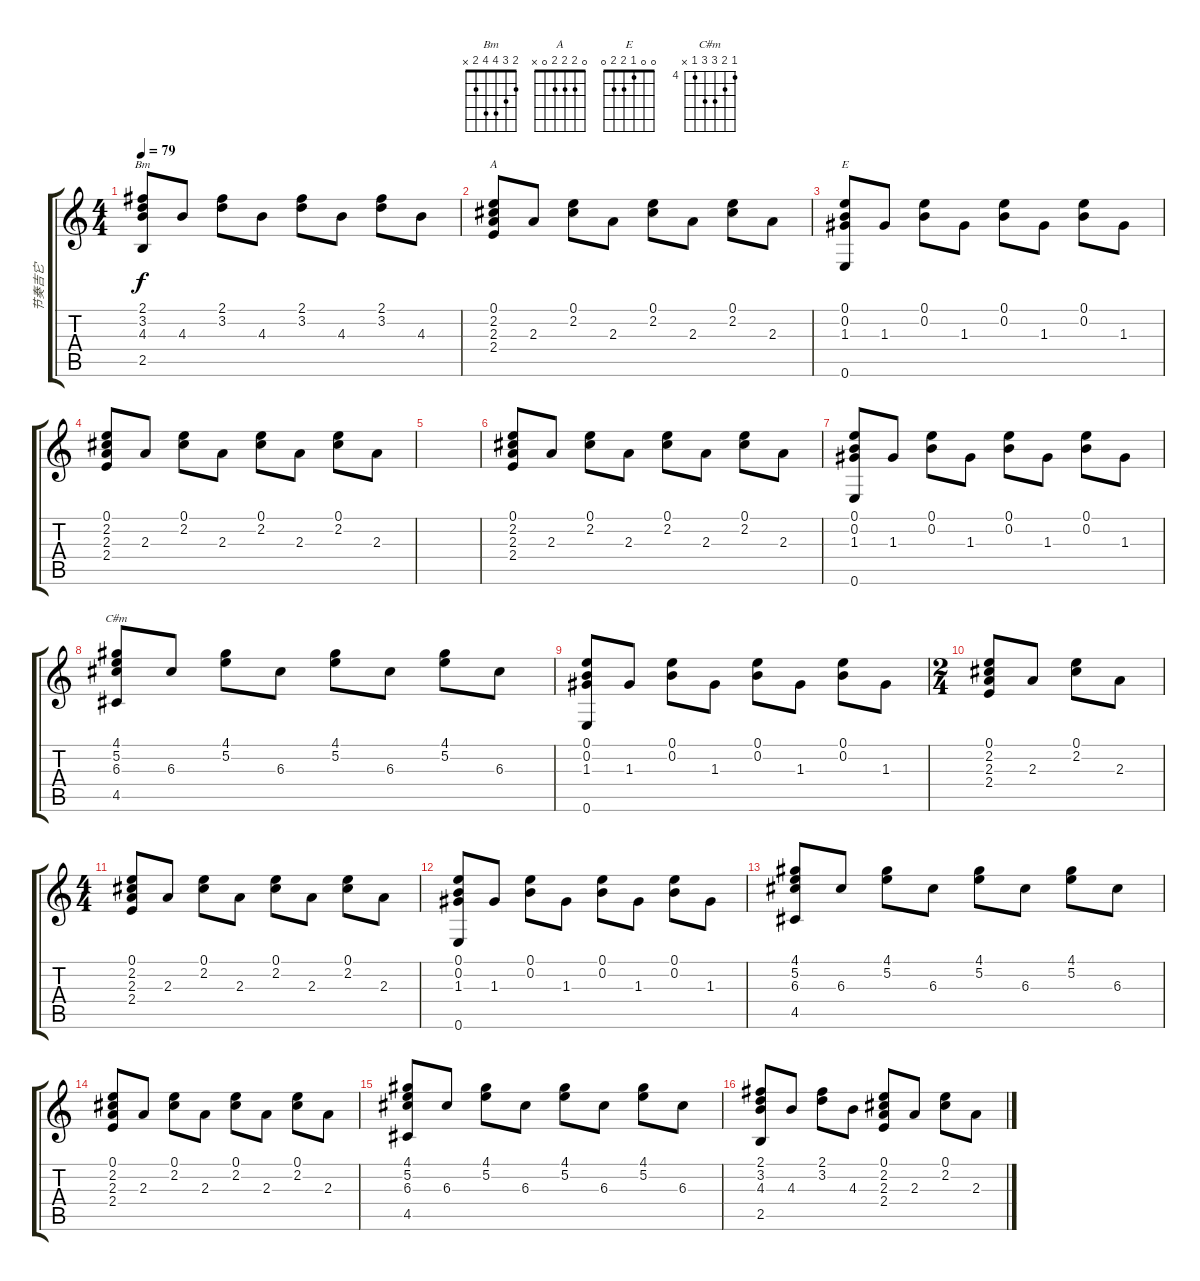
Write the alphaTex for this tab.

\track ("节奏吉它" "节奏吉它") {instrument acousticguitarnylon}
\staff {score tabs}
\tuning (E4 B3 G3 D3 A2 E2) {hide}
\chord ("Bm" 2 3 4 4 2 x)
\chord ("A" 0 2 2 2 0 x)
\chord ("E" 0 0 1 2 2 0)
\chord ("C#m" 4 5 6 6 4 x) {firstfret 4}
\ts (4 4)
\tempo 79
\clef g2
\ks c
(2.1 3.2 4.3 2.5).8{ch "Bm" dy f} 4.3.8 (2.1 3.2).8 4.3.8 (2.1 3.2).8 4.3.8 (2.1 3.2).8 4.3.8 |
(0.1 2.2 2.3 2.4).8{ch "A"} 2.3.8 (0.1 2.2).8 2.3.8 (0.1 2.2).8 2.3.8 (0.1 2.2).8 2.3.8 |
(0.1 0.2 1.3 0.6).8{ch "E"} 1.3.8 (0.1 0.2).8 1.3.8 (0.1 0.2).8 1.3.8 (0.1 0.2).8 1.3.8 |
(0.1 2.2 2.3 2.4).8 2.3.8 (0.1 2.2).8 2.3.8 (0.1 2.2).8 2.3.8 (0.1 2.2).8 2.3.8 |
|
(0.1 2.2 2.3 2.4).8 2.3.8 (0.1 2.2).8 2.3.8 (0.1 2.2).8 2.3.8 (0.1 2.2).8 2.3.8 |
(0.1 0.2 1.3 0.6).8 1.3.8 (0.1 0.2).8 1.3.8 (0.1 0.2).8 1.3.8 (0.1 0.2).8 1.3.8 |
(4.1 5.2 6.3 4.5).8{ch "C#m"} 6.3.8 (4.1 5.2).8 6.3.8 (4.1 5.2).8 6.3.8 (4.1 5.2).8 6.3.8 |
(0.1 0.2 1.3 0.6).8 1.3.8 (0.1 0.2).8 1.3.8 (0.1 0.2).8 1.3.8 (0.1 0.2).8 1.3.8 |
\ts (2 4)
(0.1 2.2 2.3 2.4).8 2.3.8 (0.1 2.2).8 2.3.8 |
\ts (4 4)
(0.1 2.2 2.3 2.4).8 2.3.8 (0.1 2.2).8 2.3.8 (0.1 2.2).8 2.3.8 (0.1 2.2).8 2.3.8 |
(0.1 0.2 1.3 0.6).8 1.3.8 (0.1 0.2).8 1.3.8 (0.1 0.2).8 1.3.8 (0.1 0.2).8 1.3.8 |
(4.1 5.2 6.3 4.5).8 6.3.8 (4.1 5.2).8 6.3.8 (4.1 5.2).8 6.3.8 (4.1 5.2).8 6.3.8 |
(0.1 2.2 2.3 2.4).8 2.3.8 (0.1 2.2).8 2.3.8 (0.1 2.2).8 2.3.8 (0.1 2.2).8 2.3.8 |
(4.1 5.2 6.3 4.5).8 6.3.8 (4.1 5.2).8 6.3.8 (4.1 5.2).8 6.3.8 (4.1 5.2).8 6.3.8 |
(2.1 3.2 4.3 2.5).8 4.3.8 (2.1 3.2).8 4.3.8 (0.1 2.2 2.3 2.4).8 2.3.8 (0.1 2.2).8 2.3.8
